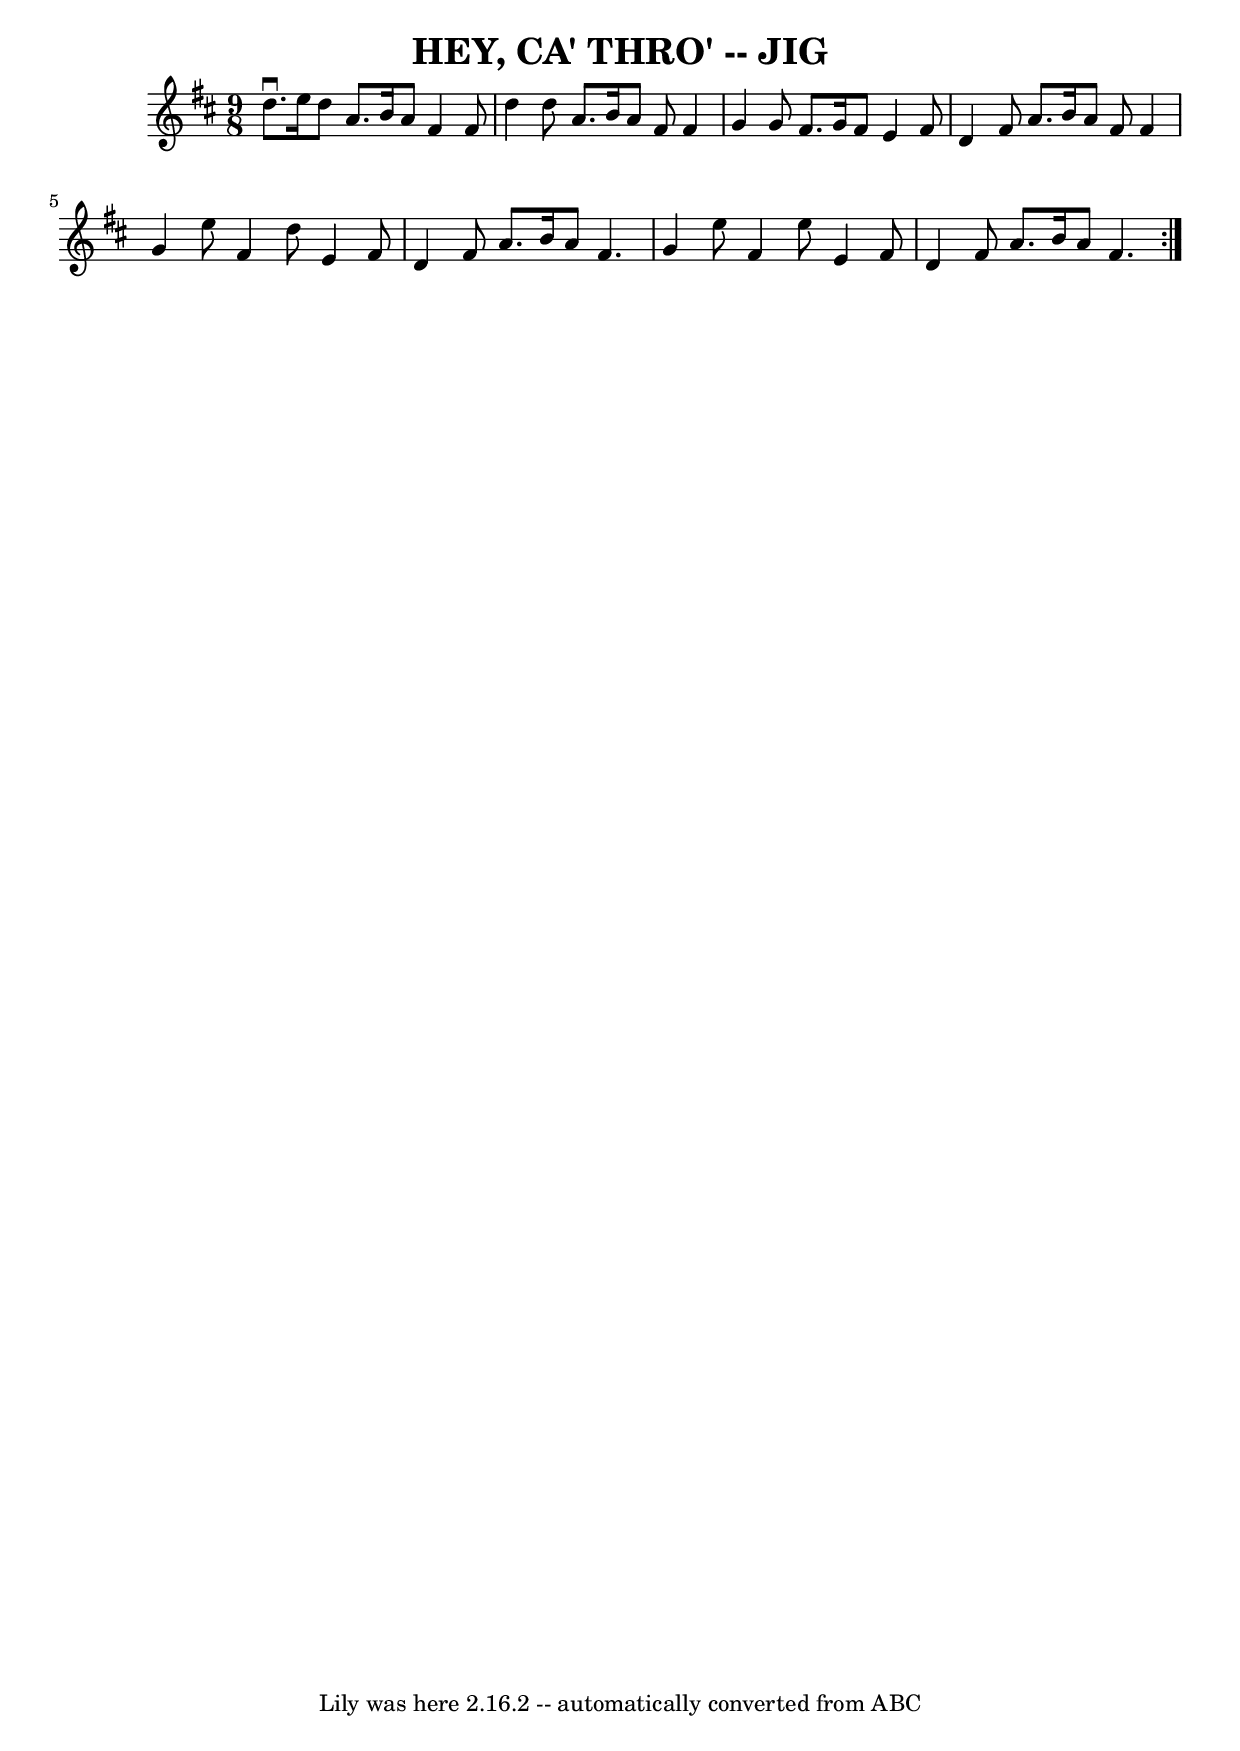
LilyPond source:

\version "2.16.2"
\include "Mammoth.ily"
\header {
  %% book = "Ryan's Mammoth Collection of Fiddle Tunes"
  crossRefNumber = "1"
  footnotes = ""
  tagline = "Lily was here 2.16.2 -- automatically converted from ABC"
  title = "HEY, CA' THRO' -- JIG"

}
voicedefault =  {



  \repeat volta 2 {

    \time 9/8 
    \key d \major
    d''8.^\downbow e''16 d''8 a'8. b'16    
    a'8 fis'4 fis'8    |
    d''4 d''8 a'8. b'16 a'8    
    fis'8 fis'4    |
    g'4 g'8 fis'8. g'16 fis'8 e'4    
    fis'8    |
    d'4 fis'8 a'8. b'16 a'8 fis'8 fis'4       
    |
    g'4 e''8 fis'4 d''8 e'4 fis'8    |
    d'4    
    fis'8 a'8. b'16 a'8 fis'4.    |
    g'4 e''8 fis'4    
    e''8 e'4 fis'8    |
    d'4 fis'8 a'8. b'16 a'8    
    fis'4.    
  }   

}

\score{
  <<

    \context Staff="default"
    {
      \voicedefault 
      
    }

  >>
  \layout {
    
  }
  \midi {
  }

}
